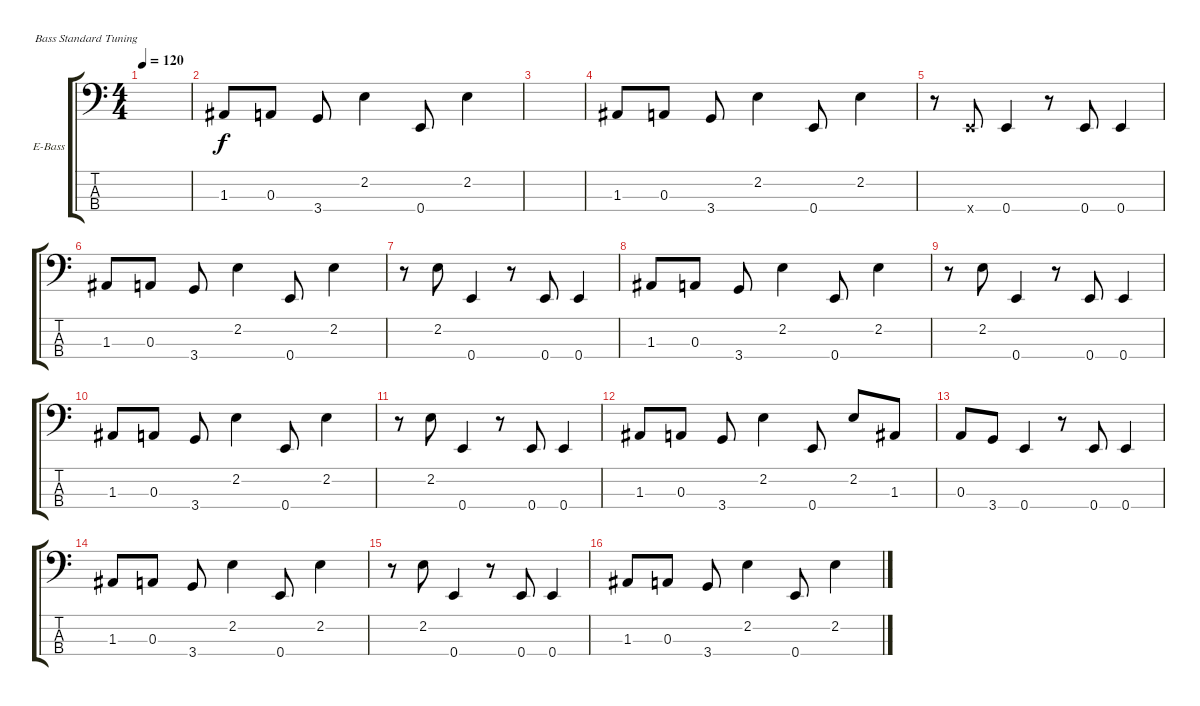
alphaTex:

\defaultSystemsLayout 4
\bracketExtendMode groupsimilarinstruments
\firstSystemTrackNameOrientation horizontal
\otherSystemsTrackNameOrientation horizontal
\track ("Electric Bass" "E-Bass") {instrument electricbassfinger}
\staff {score tabs}
\tuning (G2 D2 A1 E1)
\ts (4 4)
\tempo 120
\clef f4
\ks c
|
1.3.8 0.3.8 3.4.8 2.2.4 0.4.8 2.2.4 |
|
1.3.8 0.3.8 3.4.8 2.2.4 0.4.8 2.2.4 |
r.8 0.4{x}.8 0.4.4 r.8 0.4.8 0.4.4 |
1.3.8 0.3.8 3.4.8 2.2.4 0.4.8 2.2.4 |
r.8 2.2.8 0.4.4 r.8 0.4.8 0.4.4 |
1.3.8 0.3.8 3.4.8 2.2.4 0.4.8 2.2.4 |
r.8 2.2.8 0.4.4 r.8 0.4.8 0.4.4 |
1.3.8 0.3.8 3.4.8 2.2.4 0.4.8 2.2.4 |
r.8 2.2.8 0.4.4 r.8 0.4.8 0.4.4 |
1.3.8 0.3.8 3.4.8 2.2.4 0.4.8 2.2.8 1.3.8 |
0.3.8 3.4.8 0.4.4 r.8 0.4.8 0.4.4 |
1.3.8 0.3.8 3.4.8 2.2.4 0.4.8 2.2.4 |
r.8 2.2.8 0.4.4 r.8 0.4.8 0.4.4 |
1.3.8 0.3.8 3.4.8 2.2.4 0.4.8 2.2.4
